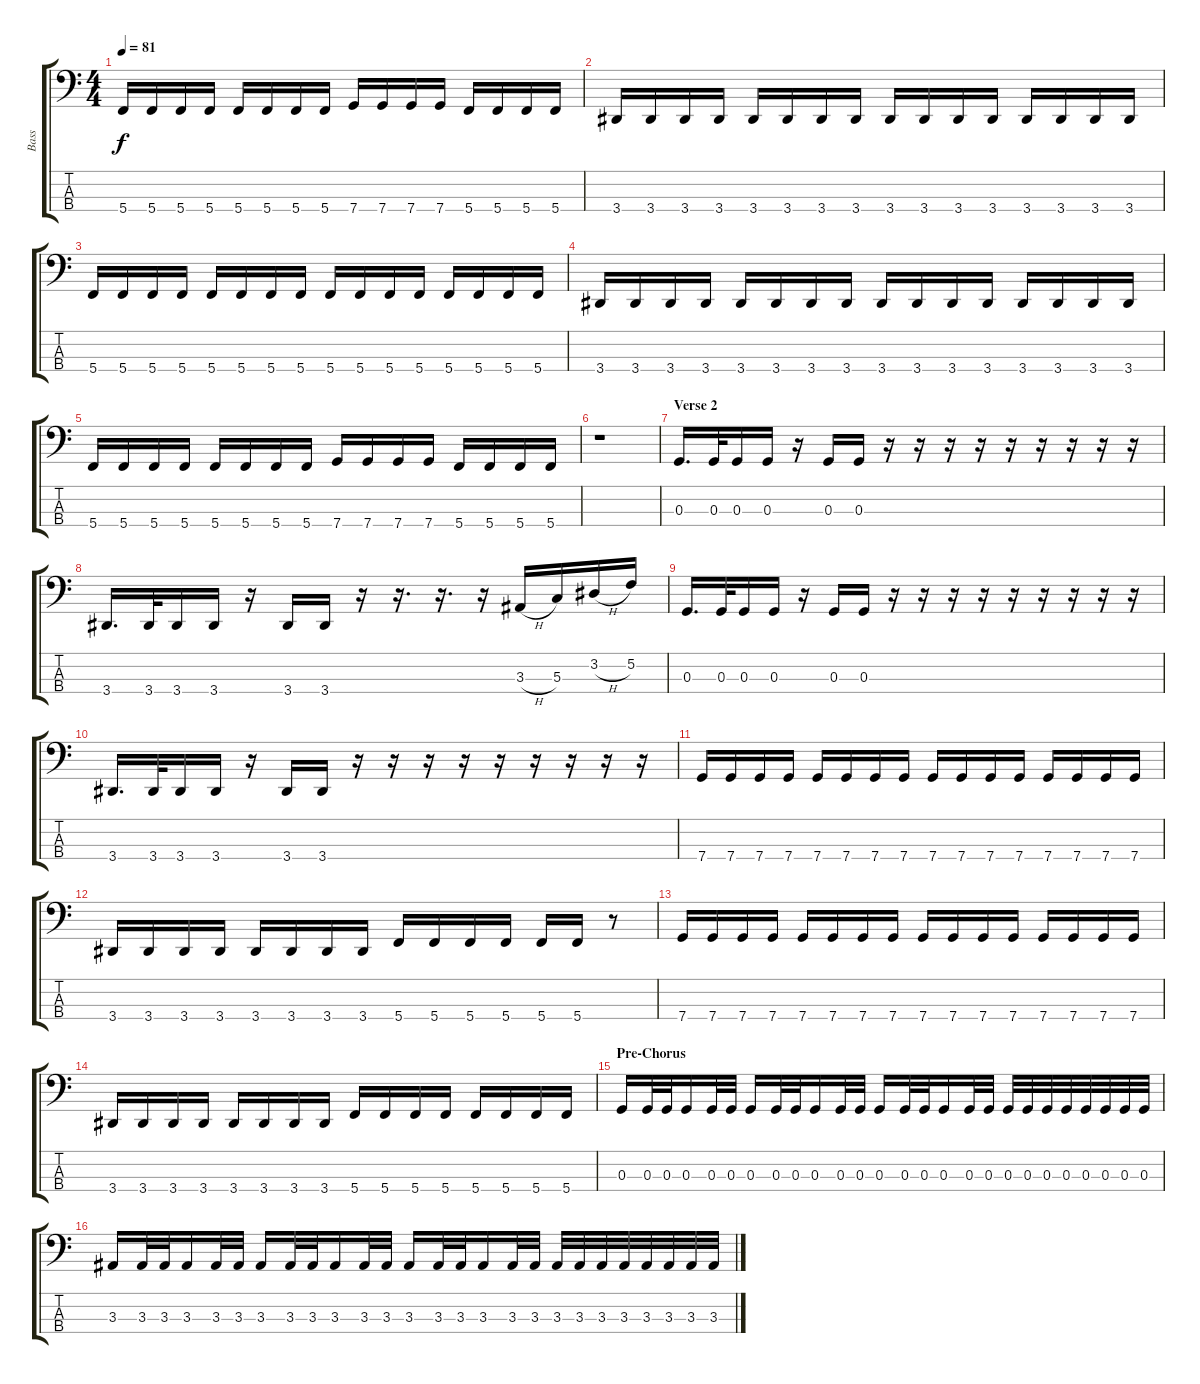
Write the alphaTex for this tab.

\track ("Bass" "Bass") {instrument electricbasspick}
\staff {score tabs}
\tuning (F2 C2 G1 C1) {hide}
\ts (4 4)
\tempo 81
\clef f4
\ks c
5.4.16{dy f} 5.4.16 5.4.16 5.4.16 5.4.16 5.4.16 5.4.16 5.4.16 7.4.16 7.4.16 7.4.16 7.4.16 5.4.16 5.4.16 5.4.16 5.4.16 |
3.4.16 3.4.16 3.4.16 3.4.16 3.4.16 3.4.16 3.4.16 3.4.16 3.4.16 3.4.16 3.4.16 3.4.16 3.4.16 3.4.16 3.4.16 3.4.16 |
5.4.16 5.4.16 5.4.16 5.4.16 5.4.16 5.4.16 5.4.16 5.4.16 5.4.16 5.4.16 5.4.16 5.4.16 5.4.16 5.4.16 5.4.16 5.4.16 |
3.4.16 3.4.16 3.4.16 3.4.16 3.4.16 3.4.16 3.4.16 3.4.16 3.4.16 3.4.16 3.4.16 3.4.16 3.4.16 3.4.16 3.4.16 3.4.16 |
5.4.16 5.4.16 5.4.16 5.4.16 5.4.16 5.4.16 5.4.16 5.4.16 7.4.16 7.4.16 7.4.16 7.4.16 5.4.16 5.4.16 5.4.16 5.4.16 |
r.1 |
\section ("" "Verse 2")
0.3.16{d} 0.3.32 0.3.16 0.3.16 r.16 0.3.16 0.3.16 r.16 r.16 r.16 r.16 r.16 r.16 r.16 r.16 r.16 |
3.4.16{d} 3.4.32 3.4.16 3.4.16 r.16 3.4.16 3.4.16 r.16 r.16{d} r.16{d} r.16 3.3{h}.16 5.3.16 3.2{h}.16 5.2.16 |
0.3.16{d} 0.3.32 0.3.16 0.3.16 r.16 0.3.16 0.3.16 r.16 r.16 r.16 r.16 r.16 r.16 r.16 r.16 r.16 |
3.4.16{d} 3.4.32 3.4.16 3.4.16 r.16 3.4.16 3.4.16 r.16 r.16 r.16 r.16 r.16 r.16 r.16 r.16 r.16 |
7.4.16 7.4.16 7.4.16 7.4.16 7.4.16 7.4.16 7.4.16 7.4.16 7.4.16 7.4.16 7.4.16 7.4.16 7.4.16 7.4.16 7.4.16 7.4.16 |
3.4.16 3.4.16 3.4.16 3.4.16 3.4.16 3.4.16 3.4.16 3.4.16 5.4.16 5.4.16 5.4.16 5.4.16 5.4.16 5.4.16 r.8 |
7.4.16 7.4.16 7.4.16 7.4.16 7.4.16 7.4.16 7.4.16 7.4.16 7.4.16 7.4.16 7.4.16 7.4.16 7.4.16 7.4.16 7.4.16 7.4.16 |
3.4.16 3.4.16 3.4.16 3.4.16 3.4.16 3.4.16 3.4.16 3.4.16 5.4.16 5.4.16 5.4.16 5.4.16 5.4.16 5.4.16 5.4.16 5.4.16 |
\section ("" "Pre-Chorus")
0.3.16 0.3.32 0.3.32 0.3.16 0.3.32 0.3.32 0.3.16 0.3.32 0.3.32 0.3.16 0.3.32 0.3.32 0.3.16 0.3.32 0.3.32 0.3.16 0.3.32 0.3.32 0.3.32 0.3.32 0.3.32 0.3.32 0.3.32 0.3.32 0.3.32 0.3.32 |
3.3.16 3.3.32 3.3.32 3.3.16 3.3.32 3.3.32 3.3.16 3.3.32 3.3.32 3.3.16 3.3.32 3.3.32 3.3.16 3.3.32 3.3.32 3.3.16 3.3.32 3.3.32 3.3.32 3.3.32 3.3.32 3.3.32 3.3.32 3.3.32 3.3.32 3.3.32
